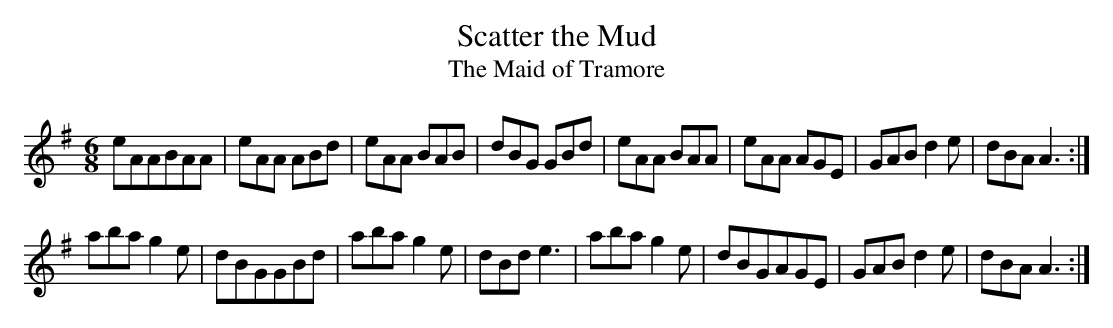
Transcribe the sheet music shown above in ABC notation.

X:1
T:Scatter the Mud
T:Maid of Tramore, The
M:6/8
L:1/8
K:ADor
eAABAA|eAA ABd|eAA BAB|dBG GBd|eAA BAA|eAA AGE|GABd2e|dBAA3:|
abag2e|dBGGBd|abag2e|dBde3|abag2e|dBGAGE|GAB d2e|dBA A3:|
